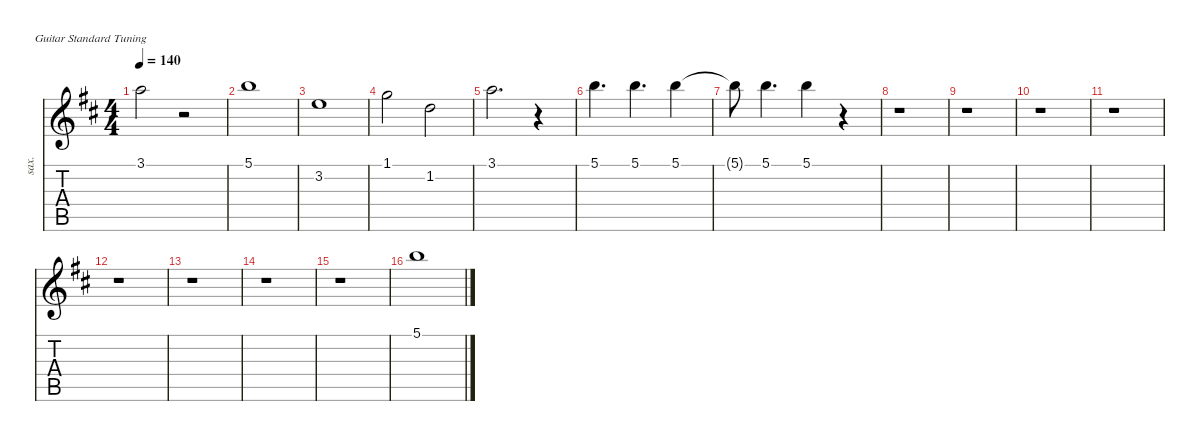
\defaultSystemsLayout 4
\hideDynamics
\bracketExtendMode nobrackets
\otherSystemsTrackNameOrientation horizontal
\track ("Keyboard" "sax.") {instrument tenorsax}
\staff {score tabs}
\tuning (E4 B3 G3 D3 A2 E2)
\displaytranspose 14
\ts (4 4)
\tempo 140
\clef g2
\ks d
3.1{acc forcenatural}.2{dy f} r.2 |
5.1{acc forcenatural}.1 |
3.2{acc forcenatural}.1 |
1.1{acc forcenatural}.2 1.2{acc forcenatural}.2 |
3.1{acc forcenatural}.2{d} r.4 |
5.1{acc forcenatural}.4{d} 5.1{acc forcenatural}.4{d} 5.1{acc forcenatural}.4 |
5.1{t acc forcenatural}.8 5.1{acc forcenatural}.4{d} 5.1{acc forcenatural}.4 r.4 |
r.1 |
r.1 |
r.1 |
r.1 |
r.1 |
r.1 |
r.1 |
r.1 |
5.1{acc forcenatural}.1
